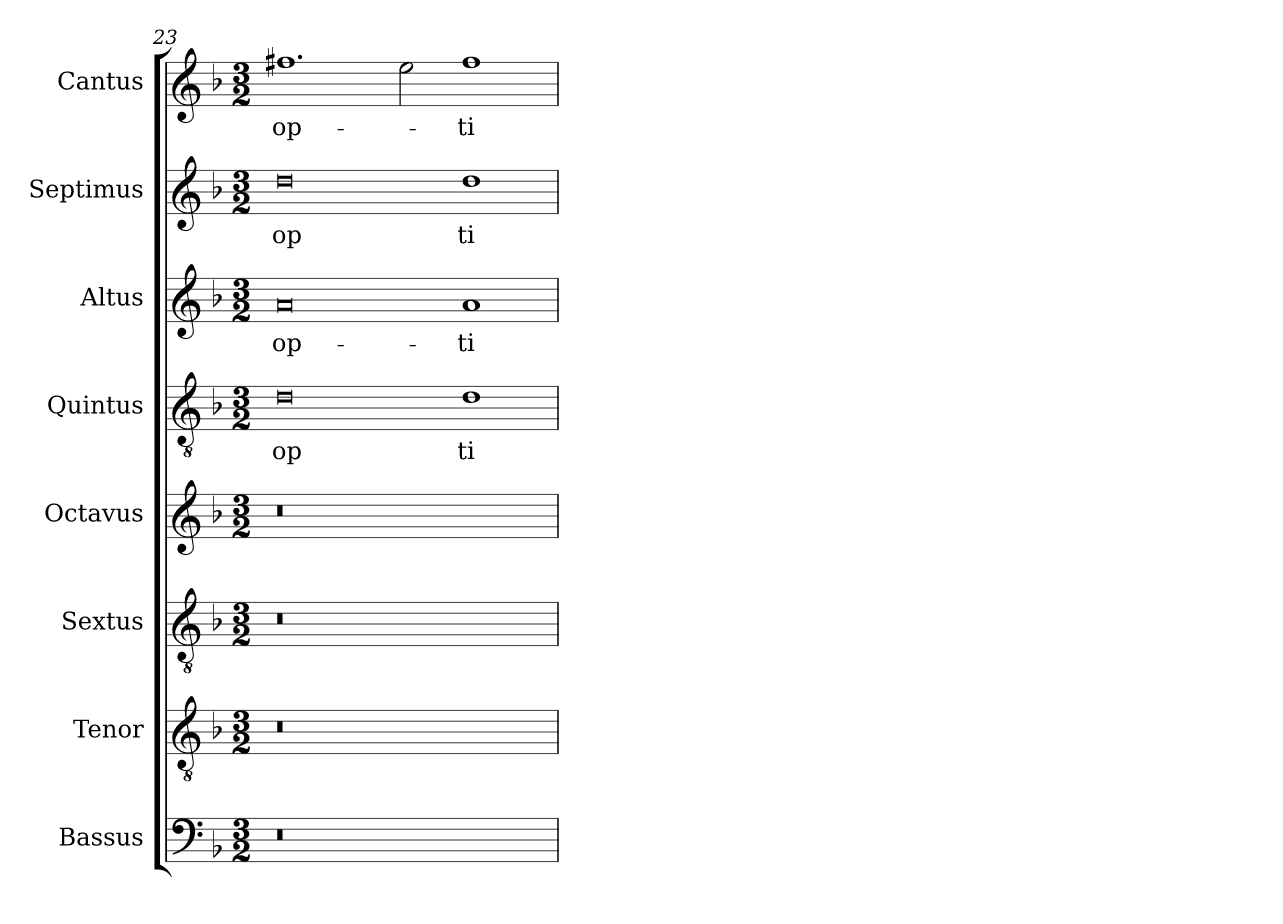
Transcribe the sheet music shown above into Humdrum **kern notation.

**kern	**kern	**kern	**kern	**kern	**text	**kern	**text	**kern	**text	**kern	**text
*part8	*part7	*part6	*part5	*part4	*part4	*part3	*part3	*part2	*part2	*part1	*part1
*staff8	*staff7	*staff6	*staff5	*staff4	*staff4	*staff3	*staff3	*staff2	*staff2	*staff1	*staff1
*I"Bassus	*I"Tenor	*I"Sextus	*I"Octavus	*I"Quintus	*	*I"Altus	*	*I"Septimus	*	*I"Cantus	*
*clefF4	*clefGv2	*clefGv2	*clefG2	*clefGv2	*	*clefG2	*	*clefG2	*	*clefG2	*
*k[b-]	*k[b-]	*k[b-]	*k[b-]	*k[b-]	*	*k[b-]	*	*k[b-]	*	*k[b-]	*
*F:	*F:	*F:	*F:	*F:	*	*F:	*	*F:	*	*F:	*
*M3/2	*M3/2	*M3/2	*M3/2	*M3/2	*	*M3/2	*	*M3/2	*	*M3/2	*
=23	=23	=23	=23	=23	=23	=23	=23	=23	=23	=23	=23
!	!	!	!	!	!LO:LY:b:cj	!	!LO:LY:b:cj	!	!LO:LY:b:cj	!	!LO:LY:b:cj
0.r	0.r	0.r	0.r	0d	op	0a	op-	0dd	op	1.ff#X	op-
.	.	.	.	.	.	.	.	.	.	2ee\	.
!	!	!	!	!	!LO:LY:b:cj	!	!LO:LY:b:cj	!	!LO:LY:b:cj	!	!LO:LY:b:cj
.	.	.	.	1d	ti	1a	-ti-	1dd	ti	1ff#	-ti-
=	=	=	=	=	=	=	=	=	=	=	=
*-	*-	*-	*-	*-	*-	*-	*-	*-	*-	*-	*-
